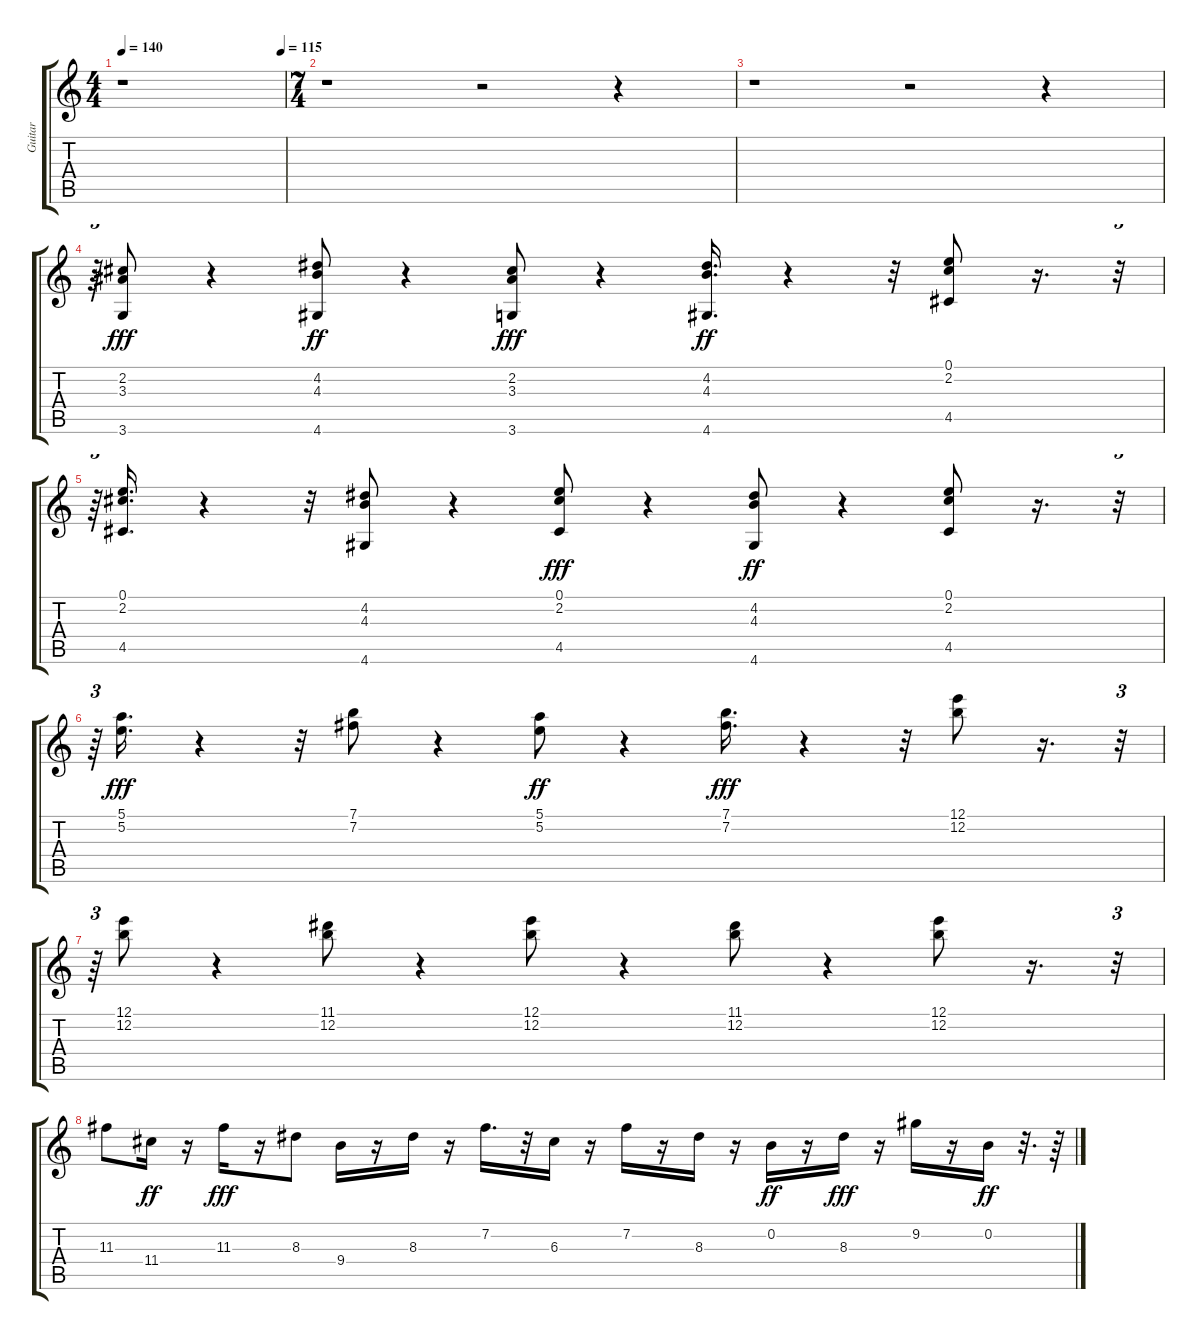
\track ("Guitar" "Guitar") {instrument overdrivenguitar}
\staff {score tabs}
\tuning (E4 B3 G3 D3 A2 E2) {hide}
\ts (4 4)
\tempo 140
\tempo (115 0.9791666666666666)
\clef g2
\ks c
r.1{dy f} |
\ts (7 4)
r.1 r.2 r.4 |
r.1 r.2 r.4 |
r.64{tu (3 2)} (2.2 3.3 3.6).8{dy fff volume 11 instrument electricguitarjazz} r.4 (4.2 4.3 4.6).8{dy ff} r.4 (2.2 3.3 3.6).8{dy fff} r.4 (4.2 4.3 4.6).16{d dy ff} r.4 r.32 (0.1 2.2 4.5).8 r.16{d} r.32{tu (3 2)} |
r.64{tu (3 2)} (0.1 2.2 4.5).16{d} r.4 r.32 (4.2 4.3 4.6).8 r.4 (0.1 2.2 4.5).8{dy fff} r.4 (4.2 4.3 4.6).8{dy ff} r.4 (0.1 2.2 4.5).8 r.16{d} r.32{tu (3 2)} |
r.64{tu (3 2)} (5.1 5.2).16{d dy fff} r.4 r.32 (7.1 7.2).8 r.4 (5.1 5.2).8{dy ff} r.4 (7.1 7.2).16{d dy fff} r.4 r.32 (12.1 12.2).8 r.16{d} r.32{tu (3 2)} |
r.64{tu (3 2)} (12.1 12.2).8 r.4 (11.1 12.2).8 r.4 (12.1 12.2).8 r.4 (11.1 12.2).8 r.4 (12.1 12.2).8 r.16{d} r.32{tu (3 2)} |
11.3.8 11.4.16{dy ff} r.16 11.3.16{dy fff} r.16 8.3.8 9.4.16 r.16 8.3.16 r.16 7.2.16{d} r.32 6.3.16 r.16 7.2.16 r.16 8.3.16 r.16 0.2.16{dy ff} r.16 8.3.16{dy fff} r.16 9.2.16 r.16 0.2.16{dy ff} r.32{d} r.64
